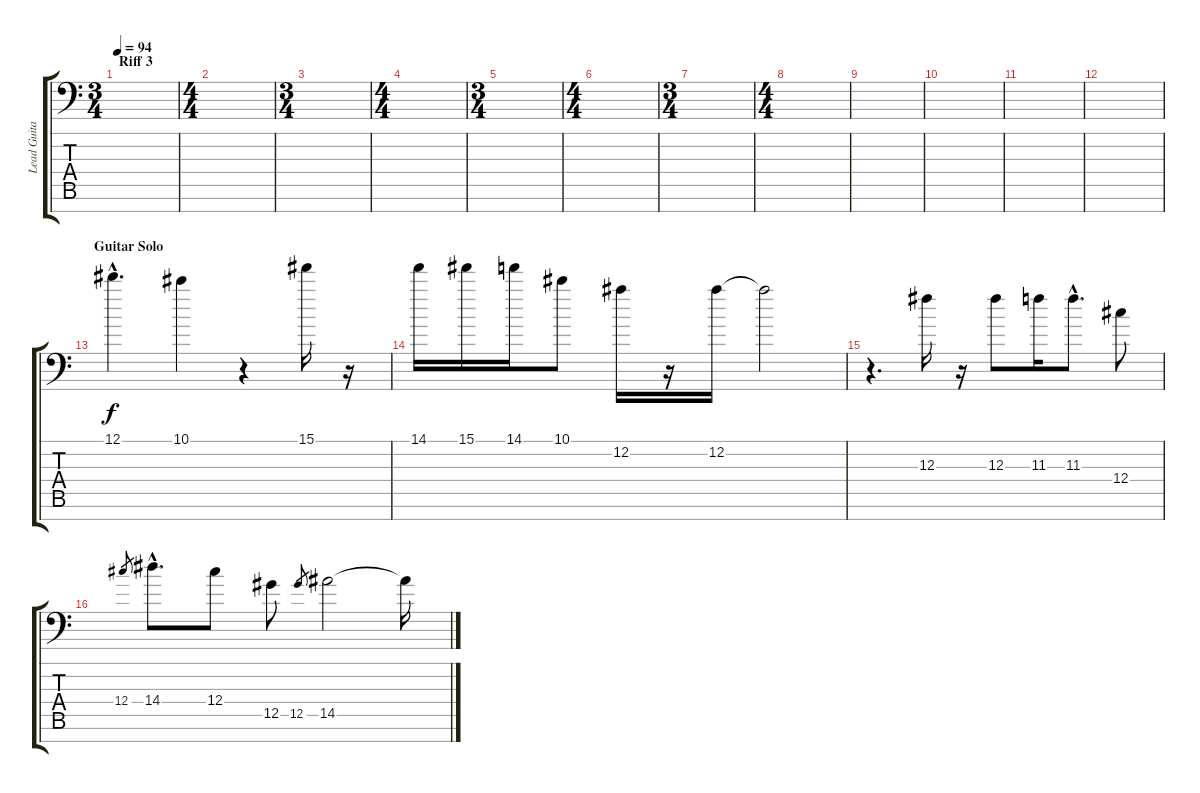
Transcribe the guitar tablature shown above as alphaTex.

\track ("Lead Guitar" "Lead Guita") {instrument overdrivenguitar}
\staff {score tabs}
\tuning (Eb4 Bb3 Gb3 Db3 Ab2 Eb2 Bb1) {hide}
\ts (3 4)
\section ("" "Riff 3")
\tempo 94
\clef f4
\ks c
|
\ts (4 4)
|
\ts (3 4)
|
\ts (4 4)
|
\ts (3 4)
|
\ts (4 4)
|
\ts (3 4)
|
\ts (4 4)
|
|
|
|
|
\section ("" "Guitar Solo")
12.1{hac}.4{d} 10.1.4 r.4 15.1.16 r.16 |
14.1.16 15.1.16 14.1.16 10.1.8 12.2.16 r.16 12.2.16 12.2{t}.2 |
r.4{d} 12.3.16 r.16 12.3.8 11.3.16 11.3{hac}.8{d} 12.4.8 |
12.4.8{gr} 14.4{hac}.8{d} 12.4.8 12.5.8 12.5.8{gr} 14.5.2 14.5{t}.16
